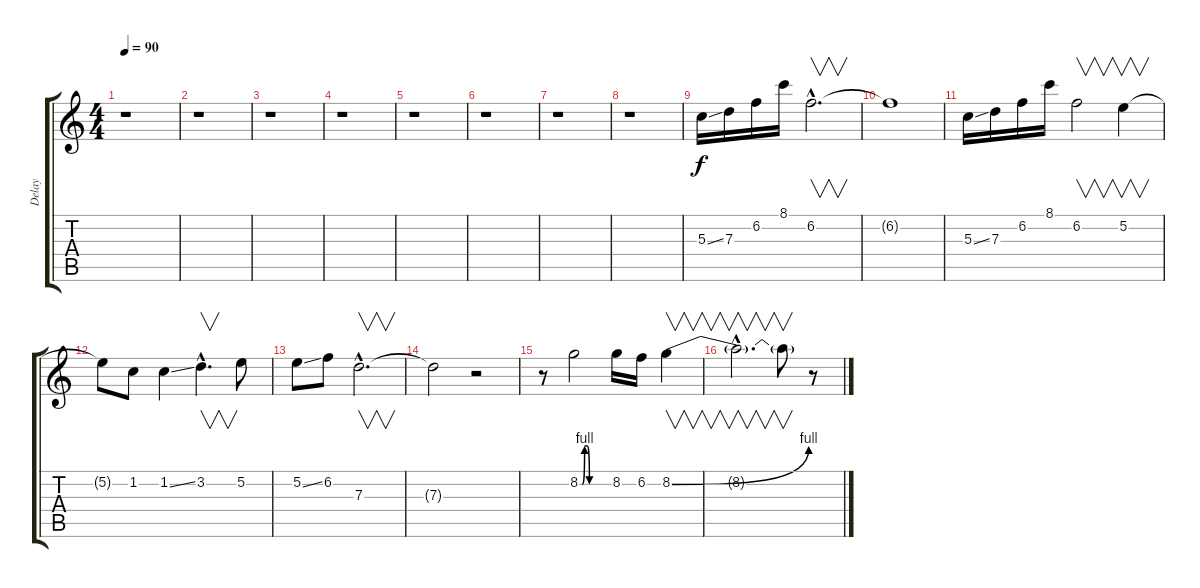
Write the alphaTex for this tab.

\track ("Delay" "Delay") {instrument overdrivenguitar}
\staff {score tabs}
\tuning (E4 B3 G3 D3 A2 D2) {hide}
\ts (4 4)
\tempo 90
\clef g2
\ks c
r.1{dy f instrument overdrivenguitar} |
r.1 |
r.1 |
r.1 |
r.1 |
r.1 |
r.1 |
r.1 |
5.3{ss}.16 7.3.16 6.2.16 8.1.16 6.2{hac}.2{v d} |
6.2{t}.1 |
5.3{ss}.16 7.3.16 6.2.16 8.1.16 6.2.2{v} 5.2.4{v} |
5.2{t}.8 1.2.8 1.2{ss}.4 3.2{hac}.4{v d} 5.2.8 |
5.2{ss}.8 6.2.8 7.3{hac}.2{v d} |
7.3{t}.2 r.2 |
r.8 8.2{be (custom 0 0 5 0 10 4 15 4 20 0 60 0)}.2 8.2.16 6.2.16 8.2{be (bend 0 0 60 4)}.4{v} |
8.2{hac t}.2{v d} 8.2{t}.8{v} r.8
